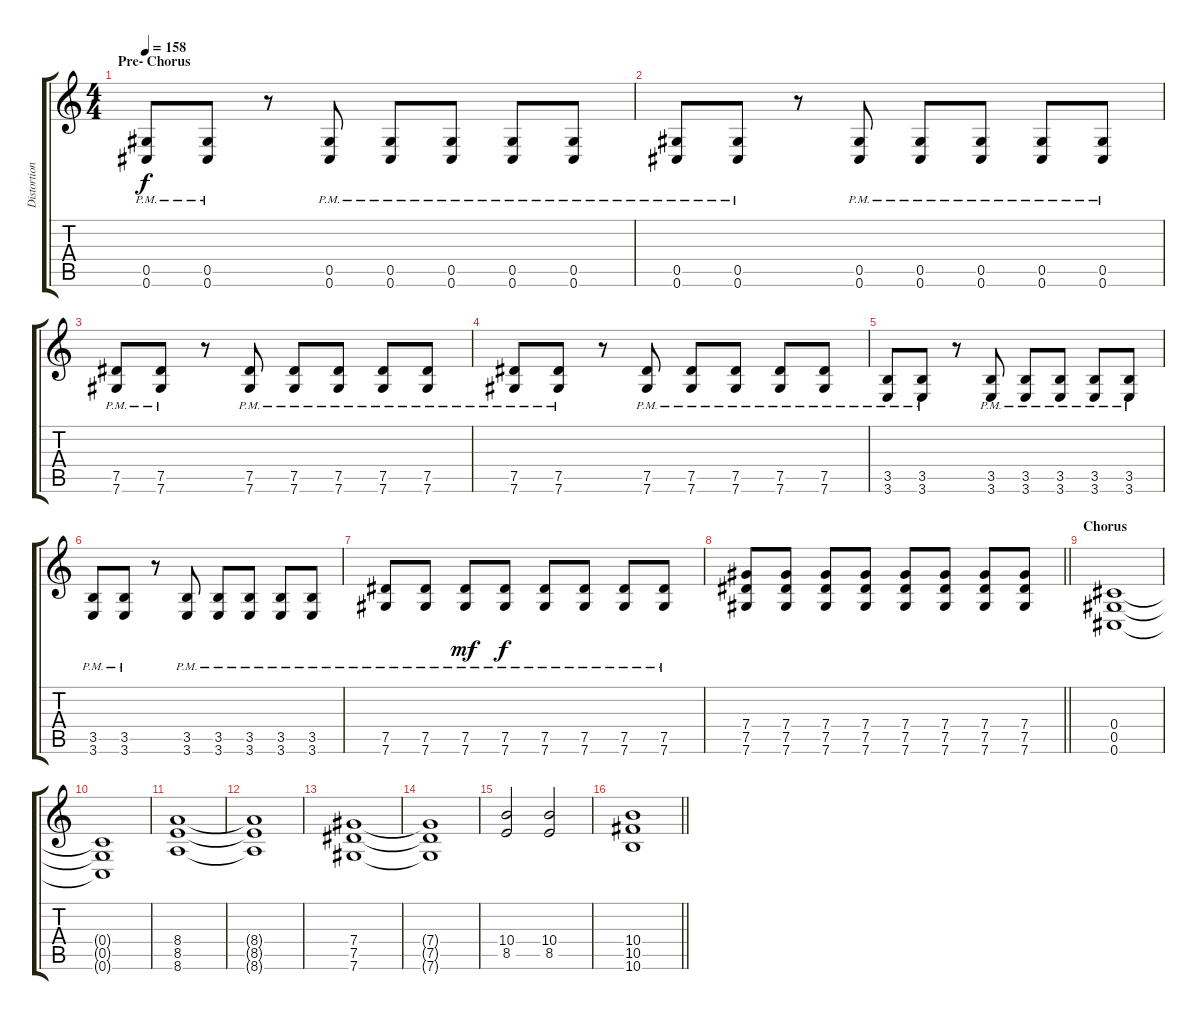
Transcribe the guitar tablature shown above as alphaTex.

\track ("Distortion Guitar" "Distortion") {instrument overdrivenguitar}
\staff {score tabs}
\tuning (Eb4 Bb3 Gb3 Db3 Ab2 Db2) {hide}
\ts (4 4)
\section ("" "Pre- Chorus")
\tempo 158
\clef g2
\ks c
(0.5{pm} 0.6{pm}).8{dy f} (0.5{pm} 0.6{pm}).8 r.8 (0.5{pm} 0.6{pm}).8 (0.5{pm} 0.6{pm}).8 (0.5{pm} 0.6{pm}).8 (0.5{pm} 0.6{pm}).8 (0.5{pm} 0.6{pm}).8 |
(0.5{pm} 0.6{pm}).8 (0.5{pm} 0.6{pm}).8 r.8 (0.5{pm} 0.6{pm}).8 (0.5{pm} 0.6{pm}).8 (0.5{pm} 0.6{pm}).8 (0.5{pm} 0.6{pm}).8 (0.5{pm} 0.6{pm}).8 |
(7.5{pm} 7.6{pm}).8 (7.5{pm} 7.6{pm}).8 r.8 (7.5{pm} 7.6{pm}).8 (7.5{pm} 7.6{pm}).8 (7.5{pm} 7.6{pm}).8 (7.5{pm} 7.6{pm}).8 (7.5{pm} 7.6{pm}).8 |
(7.5{pm} 7.6{pm}).8 (7.5{pm} 7.6{pm}).8 r.8 (7.5{pm} 7.6{pm}).8 (7.5{pm} 7.6{pm}).8 (7.5{pm} 7.6{pm}).8 (7.5{pm} 7.6{pm}).8 (7.5{pm} 7.6{pm}).8 |
(3.5{pm} 3.6{pm}).8 (3.5{pm} 3.6{pm}).8 r.8 (3.5{pm} 3.6{pm}).8 (3.5{pm} 3.6{pm}).8 (3.5{pm} 3.6{pm}).8 (3.5{pm} 3.6{pm}).8 (3.5{pm} 3.6{pm}).8 |
(3.5{pm} 3.6{pm}).8 (3.5{pm} 3.6{pm}).8 r.8 (3.5{pm} 3.6{pm}).8 (3.5{pm} 3.6{pm}).8 (3.5{pm} 3.6{pm}).8 (3.5{pm} 3.6{pm}).8 (3.5{pm} 3.6{pm}).8 |
(7.5{pm} 7.6{pm}).8 (7.5{pm} 7.6{pm}).8 (7.5{pm} 7.6{pm}).8{dy mf} (7.5{pm} 7.6{pm}).8{dy f} (7.5{pm} 7.6{pm}).8 (7.5{pm} 7.6{pm}).8 (7.5{pm} 7.6{pm}).8 (7.5{pm} 7.6{pm}).8 |
\barLineRight lightlight
(7.4 7.5 7.6).8 (7.4 7.5 7.6).8 (7.4 7.5 7.6).8 (7.4 7.5 7.6).8 (7.4 7.5 7.6).8 (7.4 7.5 7.6).8 (7.4 7.5 7.6).8 (7.4 7.5 7.6).8 |
\section ("" "Chorus")
(0.4 0.5 0.6).1 |
(0.4{t} 0.5{t} 0.6{t}).1 |
(8.4 8.5 8.6).1 |
(8.4{t} 8.5{t} 8.6{t}).1 |
(7.4 7.5 7.6).1 |
(7.4{t} 7.5{t} 7.6{t}).1 |
(10.4 8.5).2 (10.4 8.5).2 |
\barLineRight lightlight
(10.4 10.5 10.6).1
